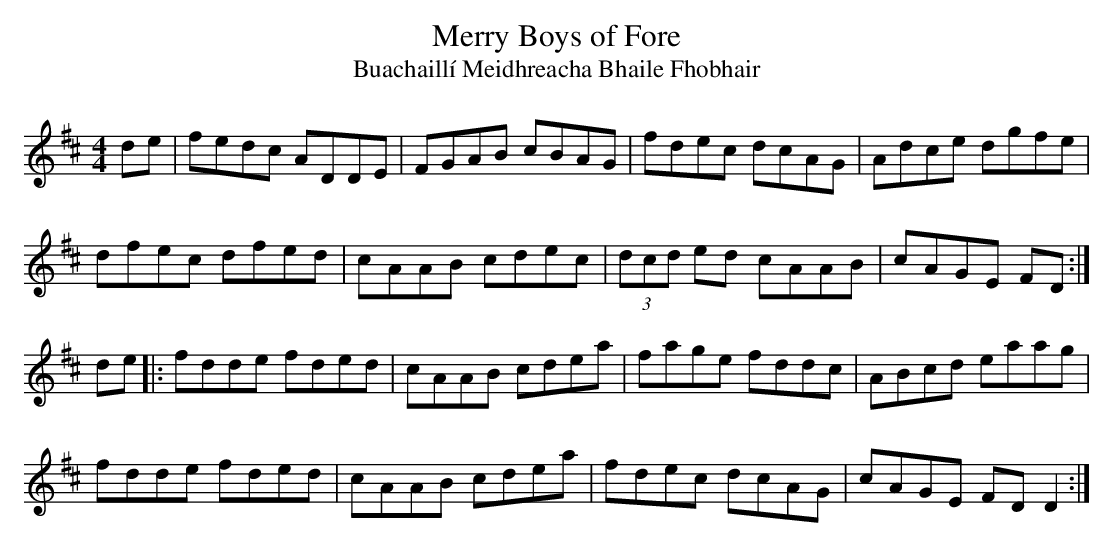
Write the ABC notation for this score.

X:1
T: Merry Boys of Fore
T: Buachaill\'i Meidhreacha Bhaile Fhobhair
L: 1/8
M: 4/4
K: D
de|fedc ADDE|FGAB cBAG|fdec dcAG|Adce dgfe|
dfec dfed|cAAB cdec|(3dcd ed cAAB|cAGE FD :|
de|: fdde fded|cAAB cdea|fage fddc|ABcd eaag|
fdde fded|cAAB cdea|fdec dcAG|cAGE FD D2 :|
